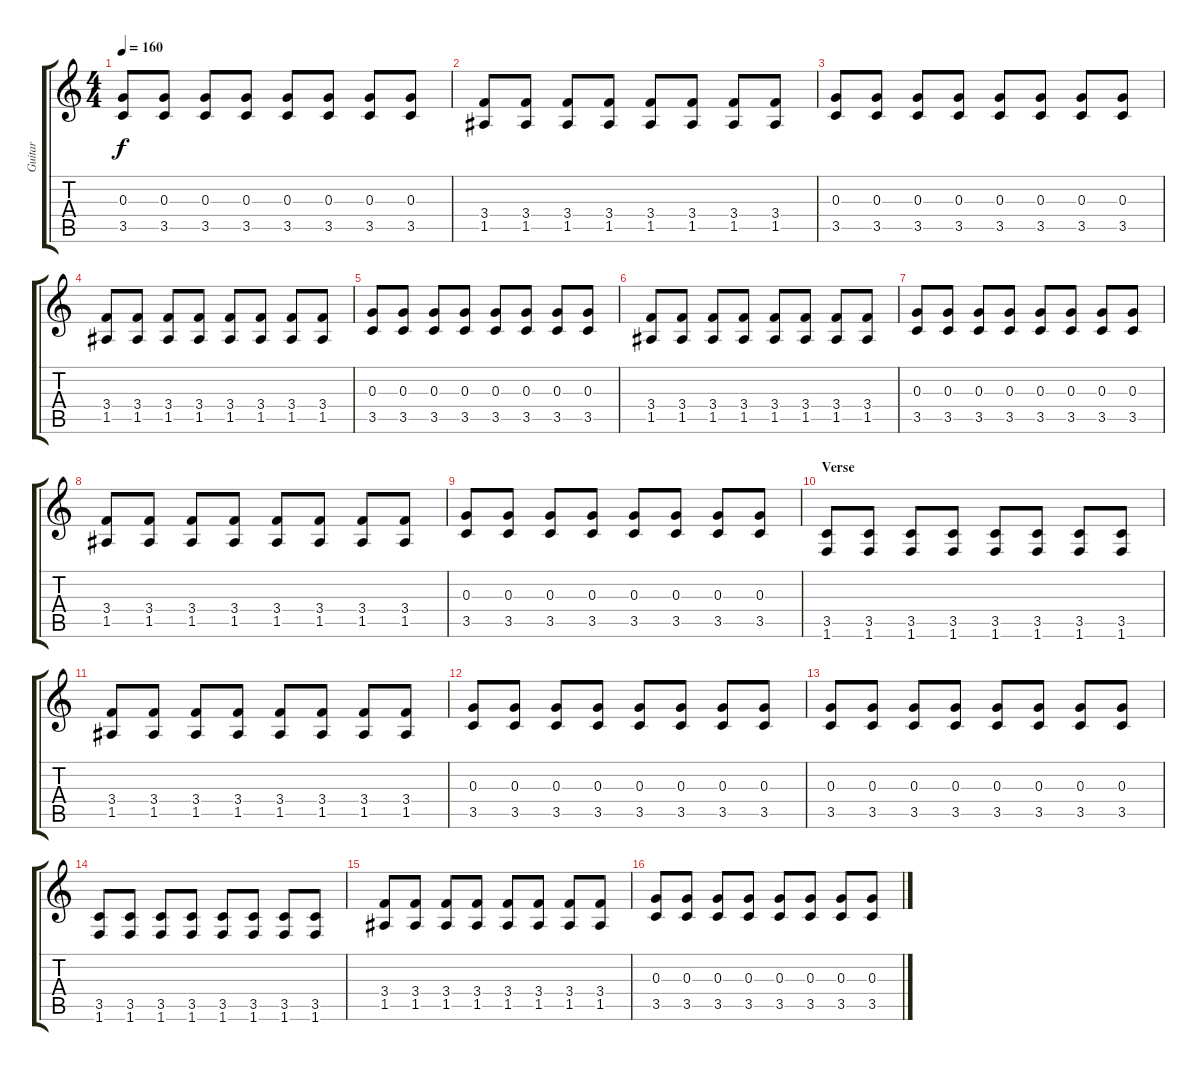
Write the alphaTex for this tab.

\track ("Guitar" "Guitar") {instrument electricguitarclean}
\staff {score tabs}
\tuning (E4 B3 G3 D3 A2 E2) {hide}
\ts (4 4)
\tempo 160
\clef g2
\ks c
(0.3 3.5).8{dy f} (0.3 3.5).8 (0.3 3.5).8 (0.3 3.5).8 (0.3 3.5).8 (0.3 3.5).8 (0.3 3.5).8 (0.3 3.5).8 |
(3.4 1.5).8 (3.4 1.5).8 (3.4 1.5).8 (3.4 1.5).8 (3.4 1.5).8 (3.4 1.5).8 (3.4 1.5).8 (3.4 1.5).8 |
(0.3 3.5).8 (0.3 3.5).8 (0.3 3.5).8 (0.3 3.5).8 (0.3 3.5).8 (0.3 3.5).8 (0.3 3.5).8 (0.3 3.5).8 |
(3.4 1.5).8 (3.4 1.5).8 (3.4 1.5).8 (3.4 1.5).8 (3.4 1.5).8 (3.4 1.5).8 (3.4 1.5).8 (3.4 1.5).8 |
(0.3 3.5).8 (0.3 3.5).8 (0.3 3.5).8 (0.3 3.5).8 (0.3 3.5).8 (0.3 3.5).8 (0.3 3.5).8 (0.3 3.5).8 |
(3.4 1.5).8 (3.4 1.5).8 (3.4 1.5).8 (3.4 1.5).8 (3.4 1.5).8 (3.4 1.5).8 (3.4 1.5).8 (3.4 1.5).8 |
(0.3 3.5).8 (0.3 3.5).8 (0.3 3.5).8 (0.3 3.5).8 (0.3 3.5).8 (0.3 3.5).8 (0.3 3.5).8 (0.3 3.5).8 |
(3.4 1.5).8 (3.4 1.5).8 (3.4 1.5).8 (3.4 1.5).8 (3.4 1.5).8 (3.4 1.5).8 (3.4 1.5).8 (3.4 1.5).8 |
(0.3 3.5).8 (0.3 3.5).8 (0.3 3.5).8 (0.3 3.5).8 (0.3 3.5).8 (0.3 3.5).8 (0.3 3.5).8 (0.3 3.5).8 |
\section ("" "Verse")
(3.5 1.6).8 (3.5 1.6).8 (3.5 1.6).8 (3.5 1.6).8 (3.5 1.6).8 (3.5 1.6).8 (3.5 1.6).8 (3.5 1.6).8 |
(3.4 1.5).8 (3.4 1.5).8 (3.4 1.5).8 (3.4 1.5).8 (3.4 1.5).8 (3.4 1.5).8 (3.4 1.5).8 (3.4 1.5).8 |
(0.3 3.5).8 (0.3 3.5).8 (0.3 3.5).8 (0.3 3.5).8 (0.3 3.5).8 (0.3 3.5).8 (0.3 3.5).8 (0.3 3.5).8 |
(0.3 3.5).8 (0.3 3.5).8 (0.3 3.5).8 (0.3 3.5).8 (0.3 3.5).8 (0.3 3.5).8 (0.3 3.5).8 (0.3 3.5).8 |
(3.5 1.6).8 (3.5 1.6).8 (3.5 1.6).8 (3.5 1.6).8 (3.5 1.6).8 (3.5 1.6).8 (3.5 1.6).8 (3.5 1.6).8 |
(3.4 1.5).8 (3.4 1.5).8 (3.4 1.5).8 (3.4 1.5).8 (3.4 1.5).8 (3.4 1.5).8 (3.4 1.5).8 (3.4 1.5).8 |
(0.3 3.5).8 (0.3 3.5).8 (0.3 3.5).8 (0.3 3.5).8 (0.3 3.5).8 (0.3 3.5).8 (0.3 3.5).8 (0.3 3.5).8
